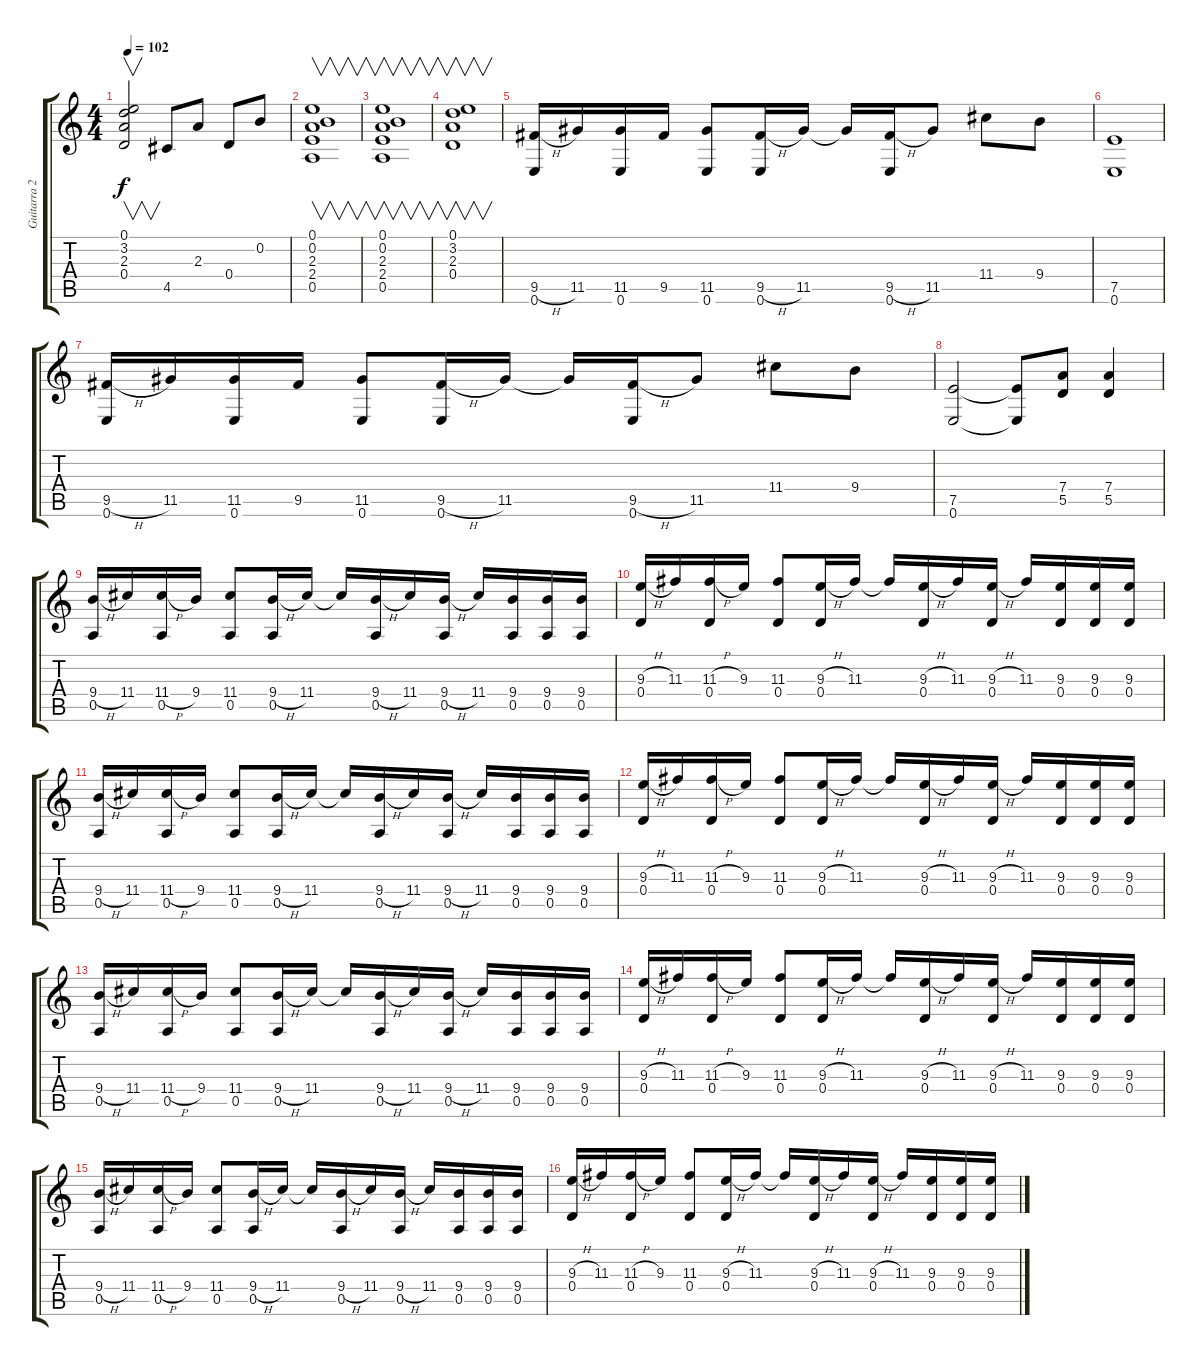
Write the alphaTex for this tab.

\track ("Guitarra 2" "Guitarra 2") {instrument overdrivenguitar}
\staff {score tabs}
\tuning (E4 B3 G3 D3 A2 E2) {hide}
\ts (4 4)
\tempo 102
\clef g2
\ks c
(0.1 3.2 2.3 0.4).2{v dy f} 4.5.8 2.3.8 0.4.8 0.2.8 |
(0.1 0.2 2.3 2.4 0.5).1{v} |
(0.1 0.2 2.3 2.4 0.5).1{v} |
(0.1 3.2 2.3 0.4).1{v} |
(9.5{h} 0.6).16 11.5.16 (11.5 0.6).16 9.5.16 (11.5 0.6).8 (9.5{h} 0.6).16 11.5.16 11.5{t}.16 (9.5{h} 0.6).16 11.5.8 11.4.8 9.4.8 |
(7.5 0.6).1 |
(9.5{h} 0.6).16 11.5.16 (11.5 0.6).16 9.5.16 (11.5 0.6).8 (9.5{h} 0.6).16 11.5.16 11.5{t}.16 (9.5{h} 0.6).16 11.5.8 11.4.8 9.4.8 |
(7.5 0.6).2 (7.5{t} 0.6{t}).8 (7.4 5.5).8 (7.4 5.5).4 |
(9.4{h} 0.5).16 11.4.16 (11.4{h} 0.5).16 9.4.16 (11.4 0.5).8 (9.4{h} 0.5).16 11.4.16 11.4{t}.16 (9.4{h} 0.5).16 11.4.16 (9.4{h} 0.5).16 11.4.16 (9.4 0.5).16 (9.4 0.5).16 (9.4 0.5).16 |
(9.3{h} 0.4).16 11.3.16 (11.3{h} 0.4).16 9.3.16 (11.3 0.4).8 (9.3{h} 0.4).16 11.3.16 11.3{t}.16 (9.3{h} 0.4).16 11.3.16 (9.3{h} 0.4).16 11.3.16 (9.3 0.4).16 (9.3 0.4).16 (9.3 0.4).16 |
(9.4{h} 0.5).16 11.4.16 (11.4{h} 0.5).16 9.4.16 (11.4 0.5).8 (9.4{h} 0.5).16 11.4.16 11.4{t}.16 (9.4{h} 0.5).16 11.4.16 (9.4{h} 0.5).16 11.4.16 (9.4 0.5).16 (9.4 0.5).16 (9.4 0.5).16 |
(9.3{h} 0.4).16 11.3.16 (11.3{h} 0.4).16 9.3.16 (11.3 0.4).8 (9.3{h} 0.4).16 11.3.16 11.3{t}.16 (9.3{h} 0.4).16 11.3.16 (9.3{h} 0.4).16 11.3.16 (9.3 0.4).16 (9.3 0.4).16 (9.3 0.4).16 |
(9.4{h} 0.5).16 11.4.16 (11.4{h} 0.5).16 9.4.16 (11.4 0.5).8 (9.4{h} 0.5).16 11.4.16 11.4{t}.16 (9.4{h} 0.5).16 11.4.16 (9.4{h} 0.5).16 11.4.16 (9.4 0.5).16 (9.4 0.5).16 (9.4 0.5).16 |
(9.3{h} 0.4).16 11.3.16 (11.3{h} 0.4).16 9.3.16 (11.3 0.4).8 (9.3{h} 0.4).16 11.3.16 11.3{t}.16 (9.3{h} 0.4).16 11.3.16 (9.3{h} 0.4).16 11.3.16 (9.3 0.4).16 (9.3 0.4).16 (9.3 0.4).16 |
(9.4{h} 0.5).16 11.4.16 (11.4{h} 0.5).16 9.4.16 (11.4 0.5).8 (9.4{h} 0.5).16 11.4.16 11.4{t}.16 (9.4{h} 0.5).16 11.4.16 (9.4{h} 0.5).16 11.4.16 (9.4 0.5).16 (9.4 0.5).16 (9.4 0.5).16 |
(9.3{h} 0.4).16 11.3.16 (11.3{h} 0.4).16 9.3.16 (11.3 0.4).8 (9.3{h} 0.4).16 11.3.16 11.3{t}.16 (9.3{h} 0.4).16 11.3.16 (9.3{h} 0.4).16 11.3.16 (9.3 0.4).16 (9.3 0.4).16 (9.3 0.4).16
